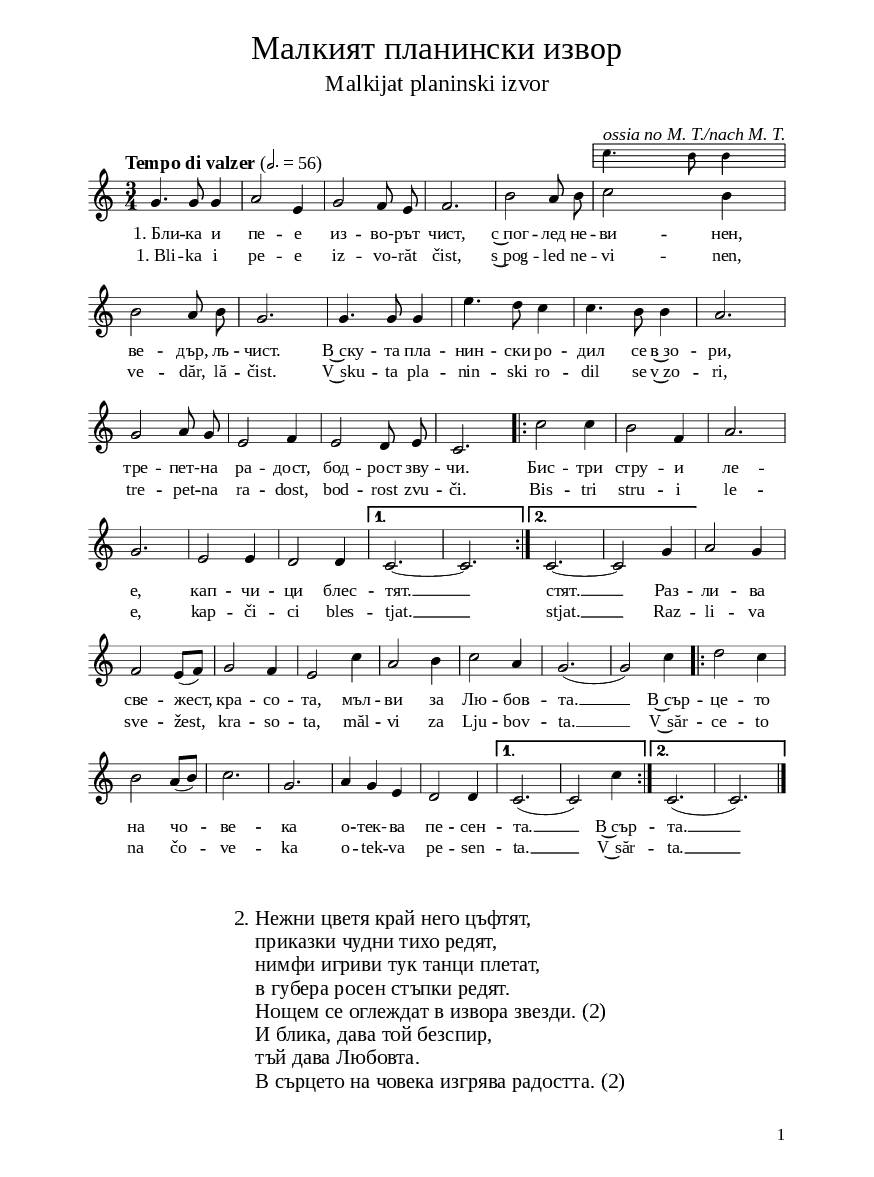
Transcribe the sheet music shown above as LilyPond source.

\version "2.24.4"

% include paper part and global functions
\include "include/globals.ily"

\bookpart {
  \label #'ref165
  \tocItem \markup "Малкият планински извор – Malkijat planinski izvor"
  \include "include/bookpart-paper.ily"
  \score {
    \include "include/score-layout.ily"

    \new Staff = main \relative  c'{
      \clef treble
      \key c \major
      \time 3/4
      \tempoFunc "Tempo di valzer" 2. "56"
      \autoBeamOff
      g'4. g8 g4 | % 2
      a2 e4 | % 3
      g2 f8 e8 | % 4
      f2. | % 5
      b2 a8  b8 | % 6
      <<
        { c2  b4 }
        \new Staff \with {
          \override VerticalAxisGroup.default-staff-staff-spacing =
          #'((basic-distance . 5.5)
             (padding . -10))
          \remove "Time_signature_engraver"
          alignAboveContext = #"main"
          fontSize = #-1.5
          \override StaffSymbol.staff-space = #(magstep -2)
          \override StaffSymbol.thickness = #(magstep -2)
          firstClef = ##f
        }
        {\autoBeamOff c4. ^\markup { \large \italic "ossia по М. Т./nach M. T." } b8 b4}
      >>
      \break | % 7
      b2 a8  b8 | % 8
      g2. | % 9
      g4. g8 g4 |
      e'4.  d8  c4 | % 11
      c4.  b8  b4 | % 12
      a2. \break | % 13
      g2 a8 g8 | % 14
      e2 f4 | % 15
      e2 d8 e8 | % 16
      c2. \repeat volta 2 {
        | % 17
        c'2  c4 | % 18
        b2 f4  | % 19
        a2. \break |
        g2. | % 21
        e2 e4 | % 22
        d2 d4
      }
      \alternative {
        {
          | % 23
          c2. ~ | % 24
          c2.
        }
        {
          | % 25
          c2. ~ | % 26
          c2 g'4
        }
      }
      a2 g4 \break | % 28
      f2 e8 ([ f8] ) | % 29
      g2 f4 |
      e2  c'4 | % 31
      a2  b4 | % 32
      c2 a4 | % 33
      g2. ( | % 34
      g2 )  c4
      \repeat volta 2 {
        | % 35
        d2  c4 \break | % 36
        b2 a8 [(  b8 )] | % 37
        c2. | % 38
        g2. | % 39
        a4 g4 e4 |
        d2 d4
      }

      \alternative {
        {
          | % 41
          c2. ( | % 42
          c2 )  c'4
        }
        {
          | % 43
          c,2. ( | % 44
          c2. )
        }
      }
      \bar "|."
    }

    \addlyrics {
      "1. Бли" -- ка и пе -- е из -- "во-" --
      рът чист, с~пог -- лед не -- ви --
      нен, ве -- дър, лъ -- чист. В~ску --
      та пла -- нин -- ски ро -- дил се
      в~зо -- ри, тре -- "пет-" -- на ра --
      дост, бод -- рост зву -- чи. Бис --
      три стру -- и ле -- е, кап -- чи --
      ци блес -- тят. __   стят. __   Раз --
      ли -- ва све -- жест,  кра -- со
      -- та, мъл -- ви за Лю -- бов -- та. __
      В~сър -- це -- то на чо -- ве
      -- ка о -- "тек-" -- ва пе -- сен -- та. __
      В~сър -- та. __

    }

    \addlyrics {
      "1. Bli" -- ka i pe -- e iz -- vo --
      răt čist, s~pog -- led ne -- vi --
      nen, ve -- dăr, lă -- čist. V~sku --
      ta pla -- nin -- ski ro -- dil se
      v~zo -- ri, tre -- pet -- na ra --
      dost, bod -- rost zvu -- či. Bis --
      tri stru -- i le -- e, kap -- či --
      ci bles -- tjat. __   stjat. __   Raz --
      li -- va sve -- žest,  kra -- so
      -- ta, măl -- vi za Lju -- bov -- ta. __
      V~săr -- ce -- to na čo -- ve
      -- ka o -- tek -- va pe -- sen -- ta. __
      V~săr -- ta. __

    }
    \header {
      title = \titleFunc "Малкият планински извор" "Malkijat planinski izvor"
    }

    \midi{}

  } % score
  %\markup \dc-two "D.C." "con repitione"

  \markup \vspace #2

  \markup \abs-fontsize #10 {
    \hspace #20
    \override #`(baseline-skip . ,bgCoupletBaselineSkip) % affects space between column lines
    \column {
      \line {   2. Нежни цветя край него цъфтят, }
      \line {   "   "  приказки чудни тихо редят,  }
      \line {   "   " нимфи игриви тук танци плетат, }
      \line {   "   "  в губера росен стъпки редят. }
      \line {   "   "  Нощем се оглеждат в извора звезди. (2)}
      \line {   "   "  И блика, дава  той безспир, }
      \line {   "   " тъй дава Любовта. }
      \line {   "   "   В сърцето на човека изгрява радостта. (2)}
    }
  } % markup
  \pageBreak
  \markup \abs-fontsize #10 {
    \hspace #20
    \override #`(baseline-skip . ,bgCoupletBaselineSkip) % affects space between column lines
    \column {
      \line {   2. Nežni cvetja kraj nego căftjat, }
      \line {   "   "  prikazki čudni tiho redjat,  }
      \line {   "   " nimfi igrivi tuk tanci pletat, }
      \line {   "   "  v gubera rosen stăpki redjat. }
      \line {   "   "  Noštem se ogleždat v izvora  zvezdi. (2)}
      \line {   "   "  I blika, dava  toj bezspir, tăj dava Ljubovta. }
      \line {   "   "   V sărceto na čoveka izgrjava radostta. (2)}
    } %column
  } % markup

  \markup \vspace #3
  % include foreign translation(s) of the song
  \version "2.24.4"

\markup \fill-line { \fontsize #deTitleFontSize "Die kleine Bergquelle" }

\markup \null
\markup \null
\markup \abs-fontsize #10 {
   \hspace #20
  \override #`(baseline-skip . ,deCoupletBaselineSkip)

  \column {

 \line { 1.  Die reine Quelle sprudelt und singt}

\line {   "   "mit einem unschuldigen, munteren, hellen Blick.}

\line {   "   "Im Schoss des Gebirges in der Morgenröte geboren,}

\line {   "   "bebende Freude, Munterkeit erklingt. }

\line {   "   "Klare Rinnsale singen, ihre Tropfen funkeln. }

\line {   "   "Klare Rinnsale singen, ihre Tropfen funkeln.  }

\line {   "   "Sie verbreitet Frische und Schönheit}

 \line {   "   "Sie flüstert von der Liebe. }

\line {   "   "Im Herzen des Menschen hallt das Lied wider.}

\line { " "}

\line { 2. Zarte Blumen blühen um sie herum,}

\line {   "   "sie erzählen leise von wunderbaren Märchen.}

 \line {   "   "Spielerische Nymphen stricken hier Tänze,}

\line {   "   "auf einem taubedeckten Teppich schwingen Schritte. }

\line {   "   "Nachts spiegeln sich die Sterne in der Quelle.}

\line {   "   "Und sie sprudelt und gibt unaufhörlich.}

\line {   "   "So gibt die Liebe. }

\line {   "   "In den Herzen der Menschen geht die Freude auf. }

\line {   "   "In den Herzen der Menschen geht die Freude auf.}
  }
}



} % bookpart
